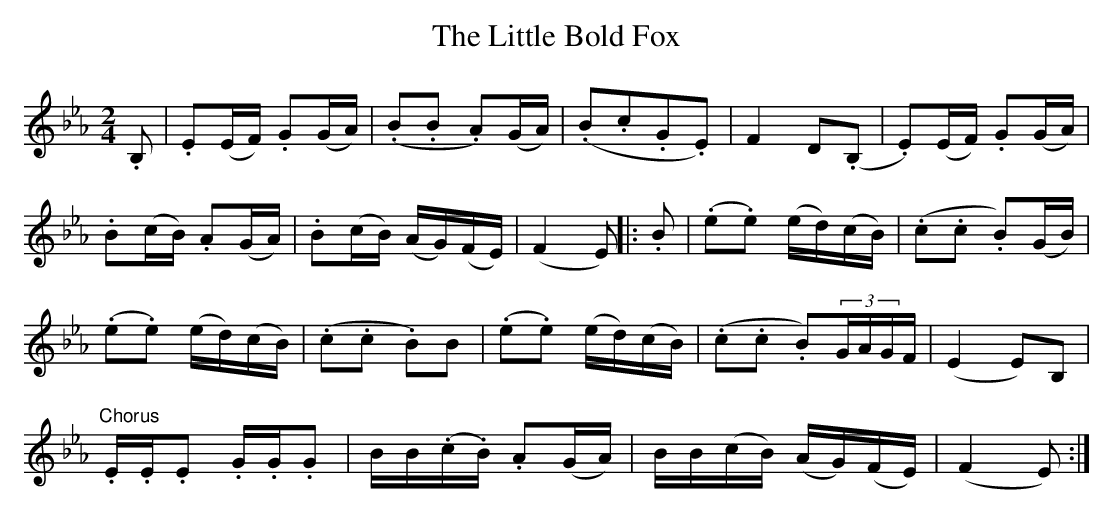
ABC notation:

X:1
T:Little Bold Fox, The
M:2/4
L:1/8
K:Eb
.B,|.E(E/F/) .G(G/A/)|(.B.B .A)(G/A/)|(.B.c.G.E)|F2 D(.B,|.E)(E/F/) .G(G/A/)|
.B(c/B/) .A(G/A/)|.B(c/B/) (A/G/)(F/E/)|(F2E)||:.B|(.e.e) (e/d/)(c/B/)|(.c.c .B)(G/B/)|
(.e.e) (e/d/)(c/B/)|(.c.c .B)B|(.e.e) (e/d/)(c/B/)|(.c.c .B)(3G/A/G/F/|(E2 E)B,|
"Chorus".E/.E/.E .G/.G/.G|B/B/(.c/.B/) .A(G/A/)|B/B/(c/B/) (A/G/)(F/E/)|(F2E):|]
